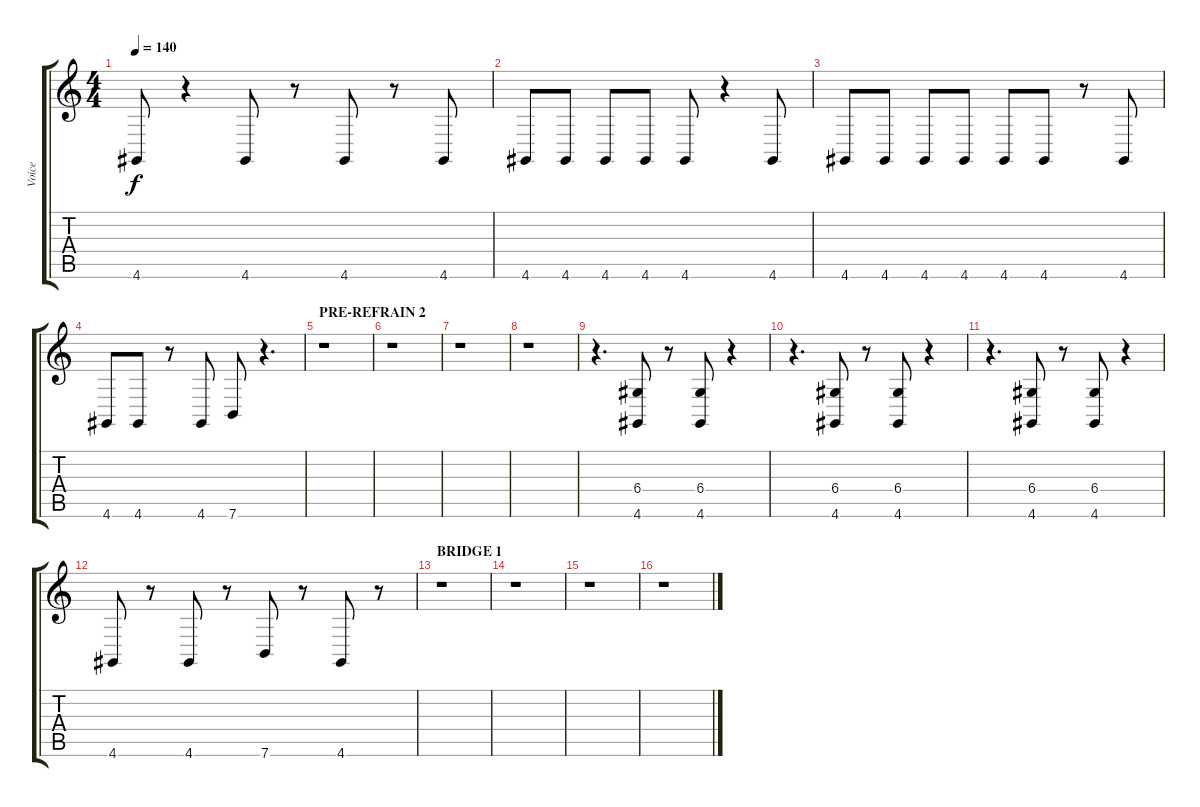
\track ("Voice" "Voice") {instrument stringensemble1}
\staff {score tabs}
\tuning (E4 B3 G3 D3 A2 E2) {hide}
\ts (4 4)
\tempo 140
\clef g2
\ks c
4.6.8{dy f} r.4 4.6.8 r.8 4.6.8 r.8 4.6.8 |
4.6.8 4.6.8 4.6.8 4.6.8 4.6.8 r.4 4.6.8 |
4.6.8 4.6.8 4.6.8 4.6.8 4.6.8 4.6.8 r.8 4.6.8 |
4.6.8 4.6.8 r.8 4.6.8 7.6.8 r.4{d} |
\section ("" "PRE-REFRAIN 2")
r.1 |
r.1 |
r.1 |
r.1 |
r.4{d} (6.4 4.6).8 r.8 (6.4 4.6).8 r.4 |
r.4{d} (6.4 4.6).8 r.8 (6.4 4.6).8 r.4 |
r.4{d} (6.4 4.6).8 r.8 (6.4 4.6).8 r.4 |
4.6.8 r.8 4.6.8 r.8 7.6.8 r.8 4.6.8 r.8 |
\section ("" "BRIDGE 1")
r.1 |
r.1 |
r.1 |
r.1
